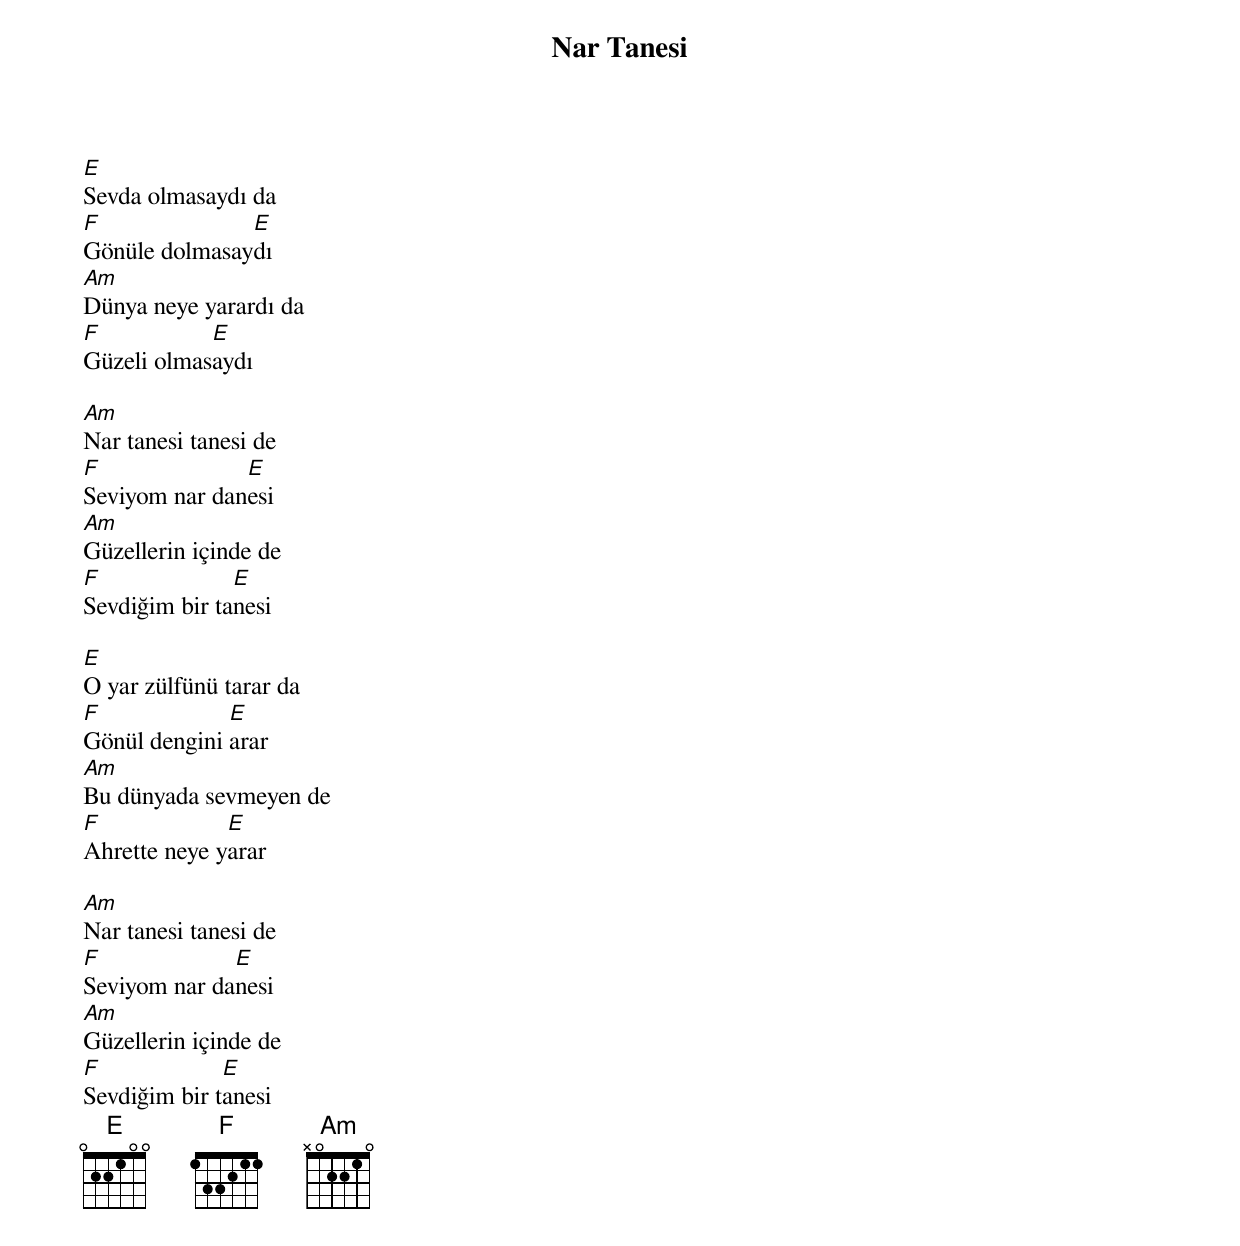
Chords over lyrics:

{title: Nar Tanesi}
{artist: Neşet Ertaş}

E
Sevda olmasaydı da
F              E
Gönüle dolmasaydı
Am
Dünya neye yarardı da
F           E
Güzeli olmasaydı

Am
Nar tanesi tanesi de
F              E
Seviyom nar danesi
Am
Güzellerin içinde de
F              E
Sevdiğim bir tanesi

E
O yar zülfünü tarar da
F             E
Gönül dengini arar
Am
Bu dünyada sevmeyen de
F             E
Ahrette neye yarar

Am
Nar tanesi tanesi de
F             E
Seviyom nar danesi
Am
Güzellerin içinde de
F             E
Sevdiğim bir tanesi
